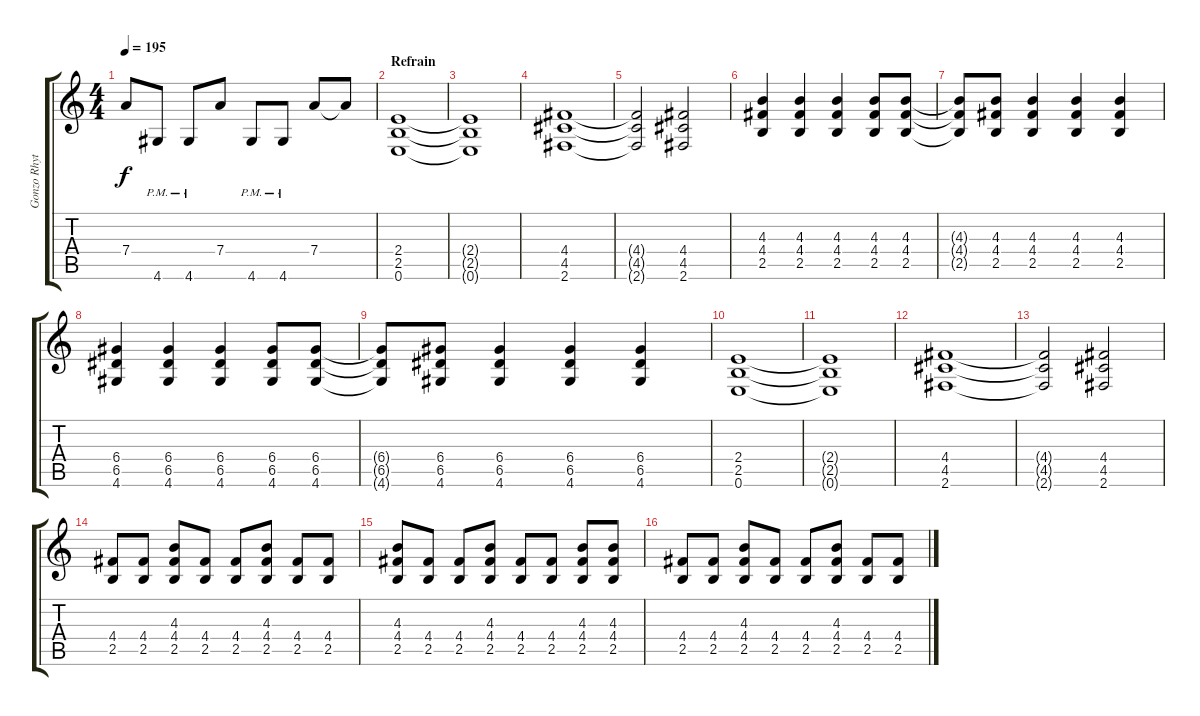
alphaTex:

\track ("Gonzo Rhythm I" "Gonzo Rhyt") {instrument overdrivenguitar}
\staff {score tabs}
\tuning (E4 B3 G3 D3 A2 E2) {hide}
\ts (4 4)
\tempo 195
\clef g2
\ks c
7.4.8{dy f} 4.6{pm}.8 4.6{pm}.8 7.4.8 4.6{pm}.8 4.6{pm}.8 7.4.8 7.4{t}.8 |
\section ("" "Refrain")
(2.4 2.5 0.6).1 |
(2.4{t} 2.5{t} 0.6{t}).1 |
(4.4 4.5 2.6).1 |
(4.4{t} 4.5{t} 2.6{t}).2 (4.4 4.5 2.6).2 |
(4.3 4.4 2.5).4 (4.3 4.4 2.5).4 (4.3 4.4 2.5).4 (4.3 4.4 2.5).8 (4.3 4.4 2.5).8 |
(4.3{t} 4.4{t} 2.5{t}).8 (4.3 4.4 2.5).8 (4.3 4.4 2.5).4 (4.3 4.4 2.5).4 (4.3 4.4 2.5).4 |
(6.4 6.5 4.6).4 (6.4 6.5 4.6).4 (6.4 6.5 4.6).4 (6.4 6.5 4.6).8 (6.4 6.5 4.6).8 |
(6.4{t} 6.5{t} 4.6{t}).8 (6.4 6.5 4.6).8 (6.4 6.5 4.6).4 (6.4 6.5 4.6).4 (6.4 6.5 4.6).4 |
(2.4 2.5 0.6).1 |
(2.4{t} 2.5{t} 0.6{t}).1 |
(4.4 4.5 2.6).1 |
(4.4{t} 4.5{t} 2.6{t}).2 (4.4 4.5 2.6).2 |
(4.4 2.5).8 (4.4 2.5).8 (4.3 4.4 2.5).8 (4.4 2.5).8 (4.4 2.5).8 (4.3 4.4 2.5).8 (4.4 2.5).8 (4.4 2.5).8 |
(4.3 4.4 2.5).8 (4.4 2.5).8 (4.4 2.5).8 (4.3 4.4 2.5).8 (4.4 2.5).8 (4.4 2.5).8 (4.3 4.4 2.5).8 (4.3 4.4 2.5).8 |
(4.4 2.5).8 (4.4 2.5).8 (4.3 4.4 2.5).8 (4.4 2.5).8 (4.4 2.5).8 (4.3 4.4 2.5).8 (4.4 2.5).8 (4.4 2.5).8
